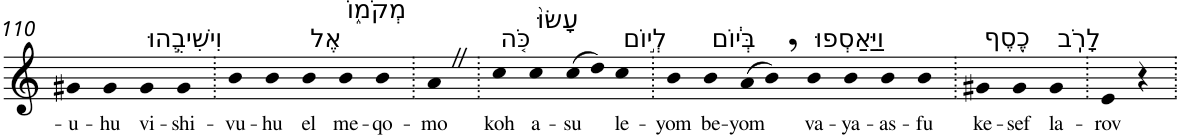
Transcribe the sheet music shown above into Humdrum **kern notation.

**kern	**text
*part1	*part1
*staff1	*staff1
*I"Piano	*
*I'Pno	*
!!LO:PB:g=z
*clefG2	*
*k[]	*
=110	=110
!	!LO:LY:b
4g#X	-u-
!	!LO:LY:b
4g#	-hu
!LO:TX:a:t=וִישִׁיבֻ֣הוּ	!
!	!LO:LY:b
4g#	vi-
!	!LO:LY:b
4g#	-shi-
=111.	=111.
!	!LO:LY:b
4b	-vu-
!	!LO:LY:b
4b	-hu
!LO:TX:a:t=אֶל	!
!	!LO:LY:b
4b	el
!LO:TX:a:t=מְקֹמ֑וֹ	!
!	!LO:LY:b
4b	me-
!	!LO:LY:b
4b	-qo-
=112.	=112.
!	!LO:LY:b
4aZ	-mo
=113.	=113.
!LO:TX:a:t=כֹּ֤ה	!
!	!LO:LY:b
4cc	koh
!LO:TX:a:t=עָשׂוּ֙	!
!	!LO:LY:b
4cc	a-
!	!LO:LY:b
(>8cc	-su
8dd)	.
!LO:TX:a:t=לְי֣וֹם	!
!	!LO:LY:b
4cc	le-
=114.	=114.
!	!LO:LY:b
4b	-yom
!LO:TX:a:t=בְּי֔וֹם	!
!	!LO:LY:b
4b	be-
!	!LO:LY:b
(>8a	-yom
8b,)	.
!LO:TX:a:t=וַיַּאַסְפוּ	!
!	!LO:LY:b
4b	va-
!	!LO:LY:b
4b	-ya-
!	!LO:LY:b
4b	-as-
!	!LO:LY:b
4b	-fu
=115.	=115.
!LO:TX:a:t=כֶ֖סֶף	!
!	!LO:LY:b
4g#X	ke-
!	!LO:LY:b
4g#	-sef
!LO:TX:a:t=לָרֹֽב	!
!	!LO:LY:b
4g#	la-
=116.	=116.
!	!LO:LY:b
4e	-rov
4r	.
=.	=.
*-	*-
